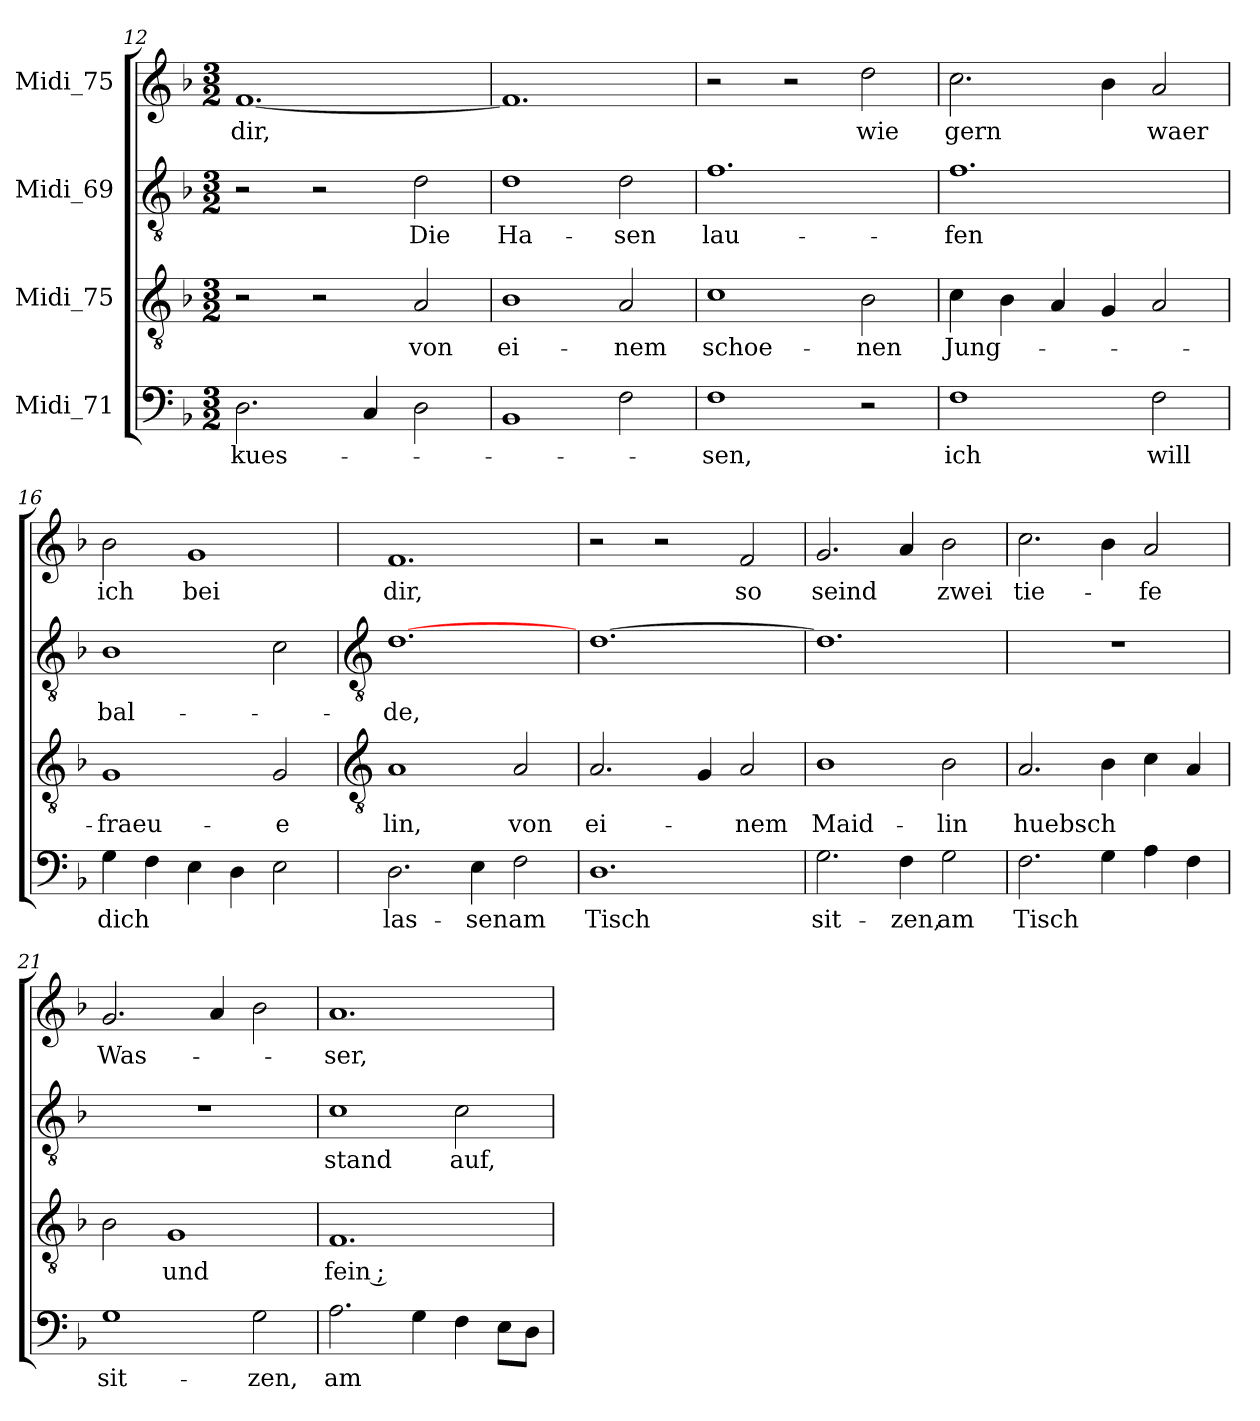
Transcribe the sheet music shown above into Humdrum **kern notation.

**kern	**text	**kern	**text	**kern	**text	**kern	**text
*part4	*part4	*part3	*part3	*part2	*part2	*part1	*part1
*staff4	*staff4	*staff3	*staff3	*staff2	*staff2	*staff1	*staff1
*I"Midi_71	*	*I"Midi_75	*	*I"Midi_69	*	*I"Midi_75	*
*clefF4	*	*clefGv2	*	*clefGv2	*	*clefG2	*
*k[b-]	*	*k[b-]	*	*k[b-]	*	*k[b-]	*
*F:	*	*F:	*	*F:	*	*F:	*
*M3/2	*	*M3/2	*	*M3/2	*	*M3/2	*
=12	=12	=12	=12	=12	=12	=12	=12
!	!LO:LY:b	!	!	!	!	!	!LO:LY:b
2.D	kues-	2r	.	2r	.	[1.f	dir,
.	.	2r	.	2r	.	.	.
4C	.	.	.	.	.	.	.
!	!	!	!LO:LY:b	!	!LO:LY:b	!	!
2D	.	2A	von	2d	Die	.	.
=13	=13	=13	=13	=13	=13	=13	=13
!	!	!	!LO:LY:b	!	!LO:LY:b	!	!
1BB-	.	1B-	ei-	1d	Ha-	1.f]	.
!	!	!	!LO:LY:b	!	!LO:LY:b	!	!
2F	.	2A	-nem	2d	-sen	.	.
=14	=14	=14	=14	=14	=14	=14	=14
!	!LO:LY:b	!	!LO:LY:b	!	!LO:LY:b	!	!
1F	-sen,	1c	schoe-	1.f	lau-	2r	.
.	.	.	.	.	.	2r	.
!	!	!	!LO:LY:b	!	!	!	!LO:LY:b
2r	.	2B-	-nen	.	.	2dd	wie
=15	=15	=15	=15	=15	=15	=15	=15
!	!LO:LY:b	!	!LO:LY:b	!	!LO:LY:b	!	!LO:LY:b
1F	ich	4c	Jung-	1.f	-fen	2.cc	gern
.	.	4B-	.	.	.	.	.
.	.	4A	.	.	.	.	.
.	.	4G	.	.	.	4b-	.
!	!LO:LY:b	!	!	!	!	!	!LO:LY:b
2F	will	2A	.	.	.	2a	waer
=16	=16	=16	=16	=16	=16	=16	=16
!	!LO:LY:b	!	!LO:LY:b	!	!LO:LY:b	!	!LO:LY:b
4G	dich	1G	-fraeu-	1B-	bal-	2b-	ich
4F	.	.	.	.	.	.	.
!	!	!	!	!	!	!	!LO:LY:b
4E	.	.	.	.	.	1g	bei
4D	.	.	.	.	.	.	.
!	!	!	!LO:LY:b	!	!	!	!
2E	.	2G	-e	2c	.	.	.
!!LO:LB:g=z
=17	=17	=17	=17	=17	=17	=17	=17
*	*	*clefGv2	*	*clefGv2	*	*	*
!	!LO:LY:b	!	!LO:LY:b	!	!LO:LY:b	!	!LO:LY:b
2.D	las-	1A	lin,	[1.d	-de,	1.f	dir,
!	!LO:LY:b	!	!	!	!	!	!
4E	-sen	.	.	.	.	.	.
!	!LO:LY:b	!	!LO:LY:b	!	!	!	!
2F	am	2A	von	.	.	.	.
=18	=18	=18	=18	=18	=18	=18	=18
!	!LO:LY:b	!	!LO:LY:b	!	!	!	!
1.D	Tisch	2.A	ei-	[1.d	.	2r	.
.	.	.	.	.	.	2r	.
.	.	4G	.	.	.	.	.
!	!	!	!LO:LY:b	!	!	!	!LO:LY:b
.	.	2A	-nem	.	.	2f	so
=19	=19	=19	=19	=19	=19	=19	=19
!	!LO:LY:b	!	!LO:LY:b	!	!	!	!LO:LY:b
2.G	sit-	1B-	Maid-	1.d]	.	2.g	seind
!	!LO:LY:b	!	!	!	!	!	!
4F	-zen,	.	.	.	.	4a	.
!	!LO:LY:b	!	!LO:LY:b	!	!	!	!LO:LY:b
2G	am	2B-	-lin	.	.	2b-	zwei
=20	=20	=20	=20	=20	=20	=20	=20
!	!LO:LY:b	!	!LO:LY:b	!LO:N:vis=1	!	!	!LO:LY:b
2.F	Tisch	2.A	huebsch	1.r	.	2.cc	tie-
4G	.	4B-	.	.	.	4b-	.
!	!	!	!	!	!	!	!LO:LY:b
4A	.	4c	.	.	.	2a	-fe
4F	.	4A	.	.	.	.	.
=21	=21	=21	=21	=21	=21	=21	=21
!	!LO:LY:b	!	!	!LO:N:vis=1	!	!	!LO:LY:b
1G	sit-	2B-	.	1.r	.	2.g	Was-
!	!	!	!LO:LY:b	!	!	!	!
.	.	1G	und	.	.	.	.
.	.	.	.	.	.	4a	.
!	!LO:LY:b	!	!	!	!	!	!
2G	-zen,	.	.	.	.	2b-	.
=22	=22	=22	=22	=22	=22	=22	=22
!	!LO:LY:b	!	!LO:LY:b	!	!LO:LY:b	!	!LO:LY:b
2.A	am	1.F	fein ;	1c	stand	1.a	-ser,
4G	.	.	.	.	.	.	.
!	!	!	!	!	!LO:LY:b	!	!
4F	.	.	.	2c	auf,	.	.
8EL	.	.	.	.	.	.	.
8DJ	.	.	.	.	.	.	.
=	=	=	=	=	=	=	=
*-	*-	*-	*-	*-	*-	*-	*-
